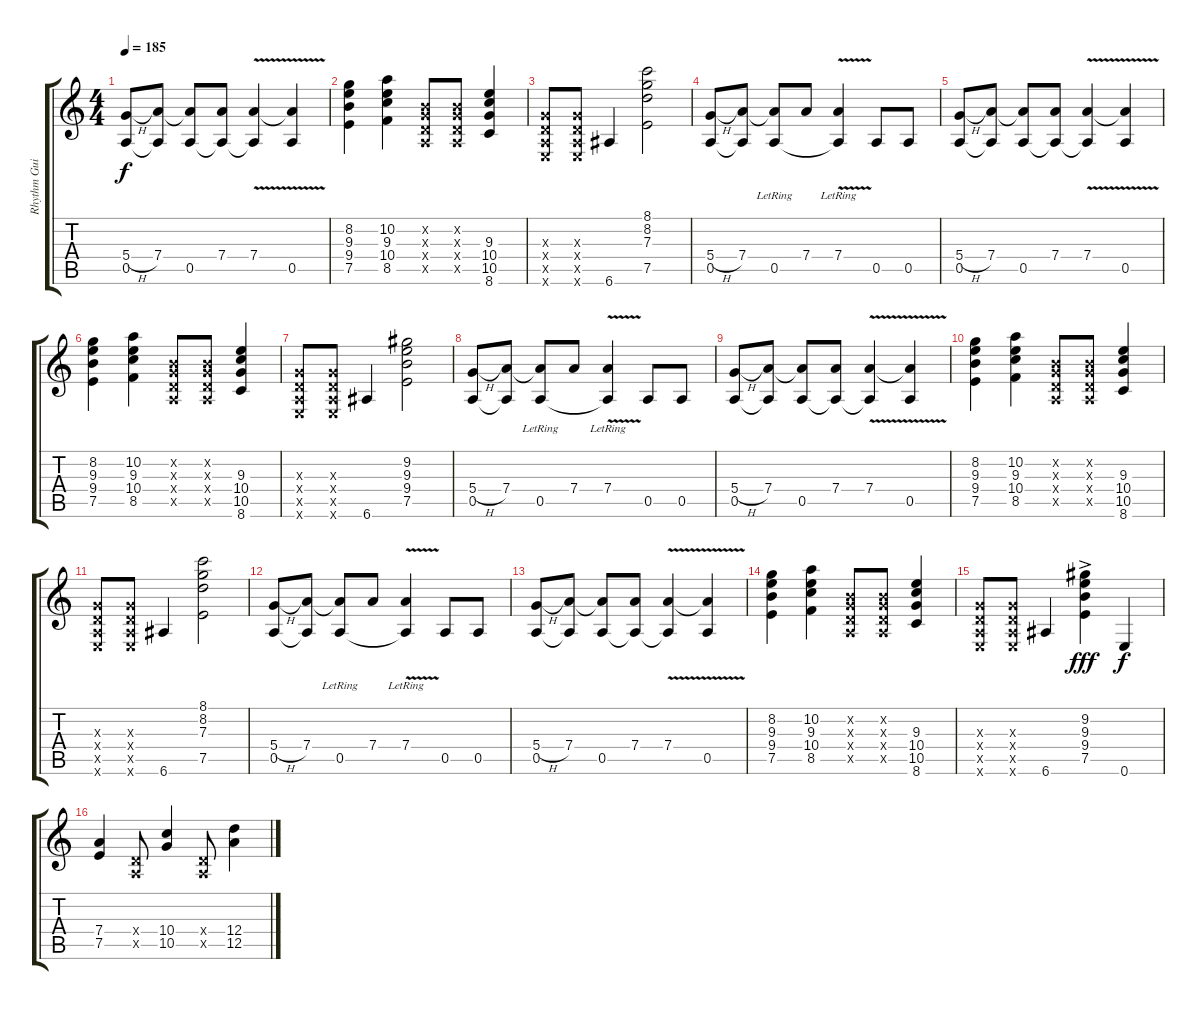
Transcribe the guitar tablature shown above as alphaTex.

\track ("Rhythm Guitar 1" "Rhythm Gui") {instrument overdrivenguitar}
\staff {score tabs}
\tuning (E4 B3 G3 D3 A2 E2) {hide}
\ts (4 4)
\tempo 185
\clef g2
\ks c
(5.4{h} 0.5).8{dy f} (7.4 0.5{t}).8 (7.4{t} 0.5).8 (7.4 0.5{t}).8 (7.4{v} 0.5{t}).4 (7.4{t} 0.5).4 |
(8.2 9.3 9.4 7.5).4 (10.2 9.3 10.4 8.5).4 (0.2{x} 0.3{x} 0.4{x} 0.5{x}).8 (0.2{x} 0.3{x} 0.4{x} 0.5{x}).8 (9.3 10.4 10.5 8.6).4 |
(0.3{x} 0.4{x} 0.5{x} 0.6{x}).8 (0.3{x} 0.4{x} 0.5{x} 0.6{x}).8 6.6.4 (8.1 8.2 7.3 7.5).2 |
(5.4{h} 0.5).8 (7.4 0.5{t}).8 (7.4{t} 0.5{lr}).8 7.4.8 (7.4{v lr} 0.5{t}).4 0.5.8 0.5.8 |
(5.4{h} 0.5).8 (7.4 0.5{t}).8 (7.4{t} 0.5).8 (7.4 0.5{t}).8 (7.4{v} 0.5{t}).4 (7.4{t} 0.5).4 |
(8.2 9.3 9.4 7.5).4 (10.2 9.3 10.4 8.5).4 (0.2{x} 0.3{x} 0.4{x} 0.5{x}).8 (0.2{x} 0.3{x} 0.4{x} 0.5{x}).8 (9.3 10.4 10.5 8.6).4 |
(0.3{x} 0.4{x} 0.5{x} 0.6{x}).8 (0.3{x} 0.4{x} 0.5{x} 0.6{x}).8 6.6.4 (9.2 9.3 9.4 7.5).2 |
(5.4{h} 0.5).8 (7.4 0.5{t}).8 (7.4{t} 0.5{lr}).8 7.4.8 (7.4{v lr} 0.5{t}).4 0.5.8 0.5.8 |
(5.4{h} 0.5).8 (7.4 0.5{t}).8 (7.4{t} 0.5).8 (7.4 0.5{t}).8 (7.4{v} 0.5{t}).4 (7.4{t} 0.5).4 |
(8.2 9.3 9.4 7.5).4 (10.2 9.3 10.4 8.5).4 (0.2{x} 0.3{x} 0.4{x} 0.5{x}).8 (0.2{x} 0.3{x} 0.4{x} 0.5{x}).8 (9.3 10.4 10.5 8.6).4 |
(0.3{x} 0.4{x} 0.5{x} 0.6{x}).8 (0.3{x} 0.4{x} 0.5{x} 0.6{x}).8 6.6.4 (8.1 8.2 7.3 7.5).2 |
(5.4{h} 0.5).8 (7.4 0.5{t}).8 (7.4{t} 0.5{lr}).8 7.4.8 (7.4{v lr} 0.5{t}).4 0.5.8 0.5.8 |
(5.4{h} 0.5).8 (7.4 0.5{t}).8 (7.4{t} 0.5).8 (7.4 0.5{t}).8 (7.4{v} 0.5{t}).4 (7.4{t} 0.5).4 |
(8.2 9.3 9.4 7.5).4 (10.2 9.3 10.4 8.5).4 (0.2{x} 0.3{x} 0.4{x} 0.5{x}).8 (0.2{x} 0.3{x} 0.4{x} 0.5{x}).8 (9.3 10.4 10.5 8.6).4 |
(0.3{x} 0.4{x} 0.5{x} 0.6{x}).8 (0.3{x} 0.4{x} 0.5{x} 0.6{x}).8 6.6.4 (9.2{ac} 9.3{ac} 9.4{ac} 7.5).4{dy fff} 0.6.4{dy f} |
(7.4 7.5).4 (0.4{x} 0.5{x}).8 (10.4 10.5).4 (0.4{x} 0.5{x}).8 (12.4 12.5).4
